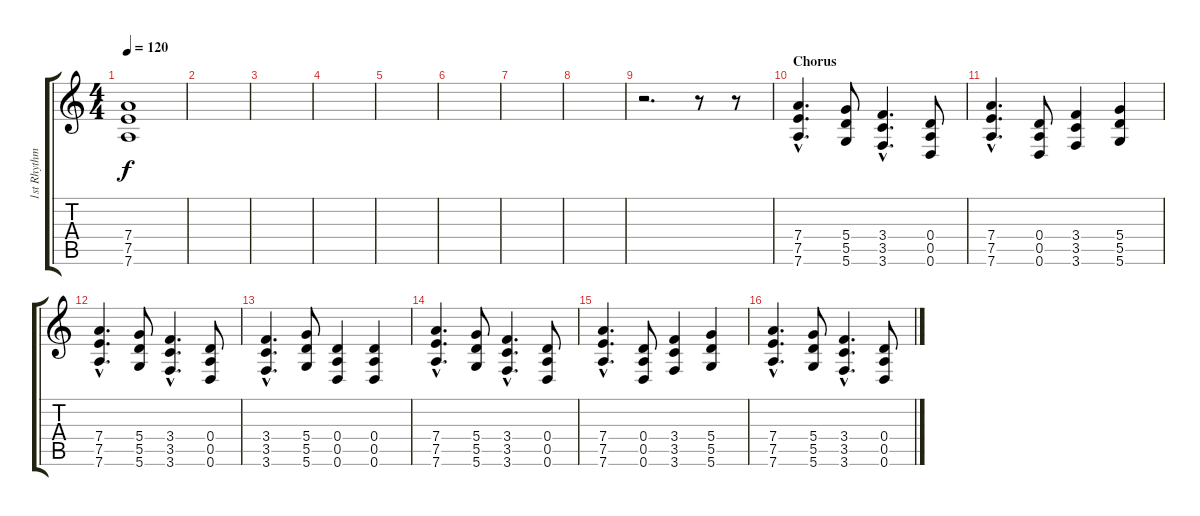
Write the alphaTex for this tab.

\track ("1st Rhythm Distortion Guitar" "1st Rhythm") {instrument distortionguitar}
\staff {score tabs}
\tuning (E4 B3 G3 D3 A2 D2) {hide}
\ts (4 4)
\tempo 120
\clef g2
\ks c
(7.4{t} 7.5{t} 7.6{t}).1{dy f} |
|
|
|
|
|
|
|
r.2{d} r.8 r.8 |
\section ("" "Chorus")
(7.4{hac} 7.5{hac} 7.6{hac}).4{d} (5.4 5.5 5.6).8 (3.4{hac} 3.5{hac} 3.6{hac}).4{d} (0.4 0.5 0.6).8 |
(7.4{hac} 7.5{hac} 7.6{hac}).4{d} (0.4 0.5 0.6).8 (3.4 3.5 3.6).4 (5.4 5.5 5.6).4 |
(7.4{hac} 7.5{hac} 7.6{hac}).4{d} (5.4 5.5 5.6).8 (3.4{hac} 3.5{hac} 3.6{hac}).4{d} (0.4 0.5 0.6).8 |
(3.4{hac} 3.5{hac} 3.6{hac}).4{d} (5.4 5.5 5.6).8 (0.4 0.5 0.6).4 (0.4 0.5 0.6).4 |
(7.4{hac} 7.5{hac} 7.6{hac}).4{d} (5.4 5.5 5.6).8 (3.4{hac} 3.5{hac} 3.6{hac}).4{d} (0.4 0.5 0.6).8 |
(7.4{hac} 7.5{hac} 7.6{hac}).4{d} (0.4 0.5 0.6).8 (3.4 3.5 3.6).4 (5.4 5.5 5.6).4 |
(7.4{hac} 7.5{hac} 7.6{hac}).4{d} (5.4 5.5 5.6).8 (3.4{hac} 3.5{hac} 3.6{hac}).4{d} (0.4 0.5 0.6).8
